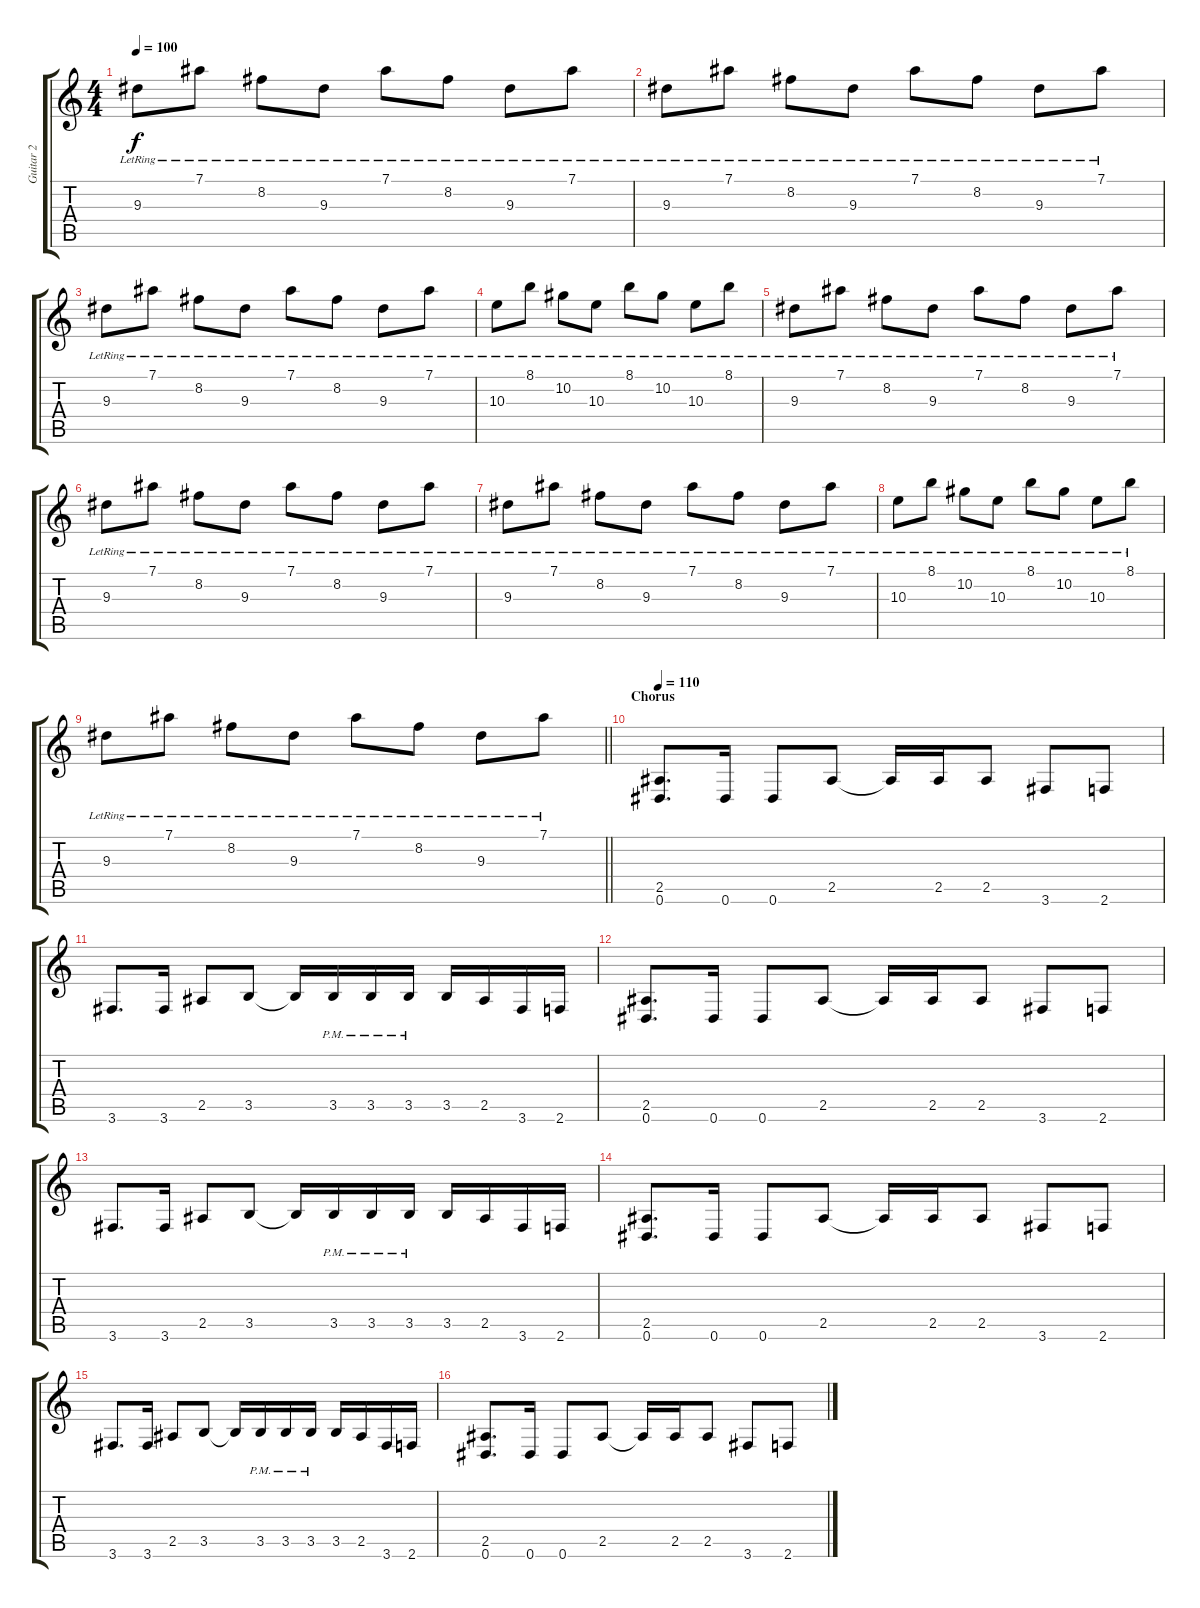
\track ("Guitar 2" "Guitar 2") {instrument distortionguitar}
\staff {score tabs}
\tuning (Eb4 Bb3 Gb3 Db3 Ab2 Eb2) {hide}
\ts (4 4)
\tempo 100
\clef g2
\ks c
9.3{lr}.8{dy f} 7.1{lr}.8 8.2{lr}.8 9.3{lr}.8 7.1{lr}.8 8.2{lr}.8 9.3{lr}.8 7.1{lr}.8 |
9.3{lr}.8 7.1{lr}.8 8.2{lr}.8 9.3{lr}.8 7.1{lr}.8 8.2{lr}.8 9.3{lr}.8 7.1{lr}.8 |
9.3{lr}.8 7.1{lr}.8 8.2{lr}.8 9.3{lr}.8 7.1{lr}.8 8.2{lr}.8 9.3{lr}.8 7.1{lr}.8 |
10.3{lr}.8 8.1{lr}.8 10.2{lr}.8 10.3{lr}.8 8.1{lr}.8 10.2{lr}.8 10.3{lr}.8 8.1{lr}.8 |
9.3{lr}.8 7.1{lr}.8 8.2{lr}.8 9.3{lr}.8 7.1{lr}.8 8.2{lr}.8 9.3{lr}.8 7.1{lr}.8 |
9.3{lr}.8 7.1{lr}.8 8.2{lr}.8 9.3{lr}.8 7.1{lr}.8 8.2{lr}.8 9.3{lr}.8 7.1{lr}.8 |
9.3{lr}.8 7.1{lr}.8 8.2{lr}.8 9.3{lr}.8 7.1{lr}.8 8.2{lr}.8 9.3{lr}.8 7.1{lr}.8 |
10.3{lr}.8 8.1{lr}.8 10.2{lr}.8 10.3{lr}.8 8.1{lr}.8 10.2{lr}.8 10.3{lr}.8 8.1{lr}.8 |
\barLineRight lightlight
9.3{lr}.8 7.1{lr}.8 8.2{lr}.8 9.3{lr}.8 7.1{lr}.8 8.2{lr}.8 9.3{lr}.8 7.1{lr}.8 |
\section ("" "Chorus")
\tempo 110
(2.5 0.6).8{d volume 14 instrument distortionguitar} 0.6.16 0.6.8 2.5.8 2.5{t}.16 2.5.16 2.5.8 3.6.8 2.6.8 |
3.6.8{d} 3.6.16 2.5.8 3.5.8 3.5{t}.16 3.5{pm}.16 3.5{pm}.16 3.5{pm}.16 3.5.16 2.5.16 3.6.16 2.6.16 |
(2.5 0.6).8{d} 0.6.16 0.6.8 2.5.8 2.5{t}.16 2.5.16 2.5.8 3.6.8 2.6.8 |
3.6.8{d} 3.6.16 2.5.8 3.5.8 3.5{t}.16 3.5{pm}.16 3.5{pm}.16 3.5{pm}.16 3.5.16 2.5.16 3.6.16 2.6.16 |
(2.5 0.6).8{d} 0.6.16 0.6.8 2.5.8 2.5{t}.16 2.5.16 2.5.8 3.6.8 2.6.8 |
3.6.8{d} 3.6.16 2.5.8 3.5.8 3.5{t}.16 3.5{pm}.16 3.5{pm}.16 3.5{pm}.16 3.5.16 2.5.16 3.6.16 2.6.16 |
(2.5 0.6).8{d} 0.6.16 0.6.8 2.5.8 2.5{t}.16 2.5.16 2.5.8 3.6.8 2.6.8
